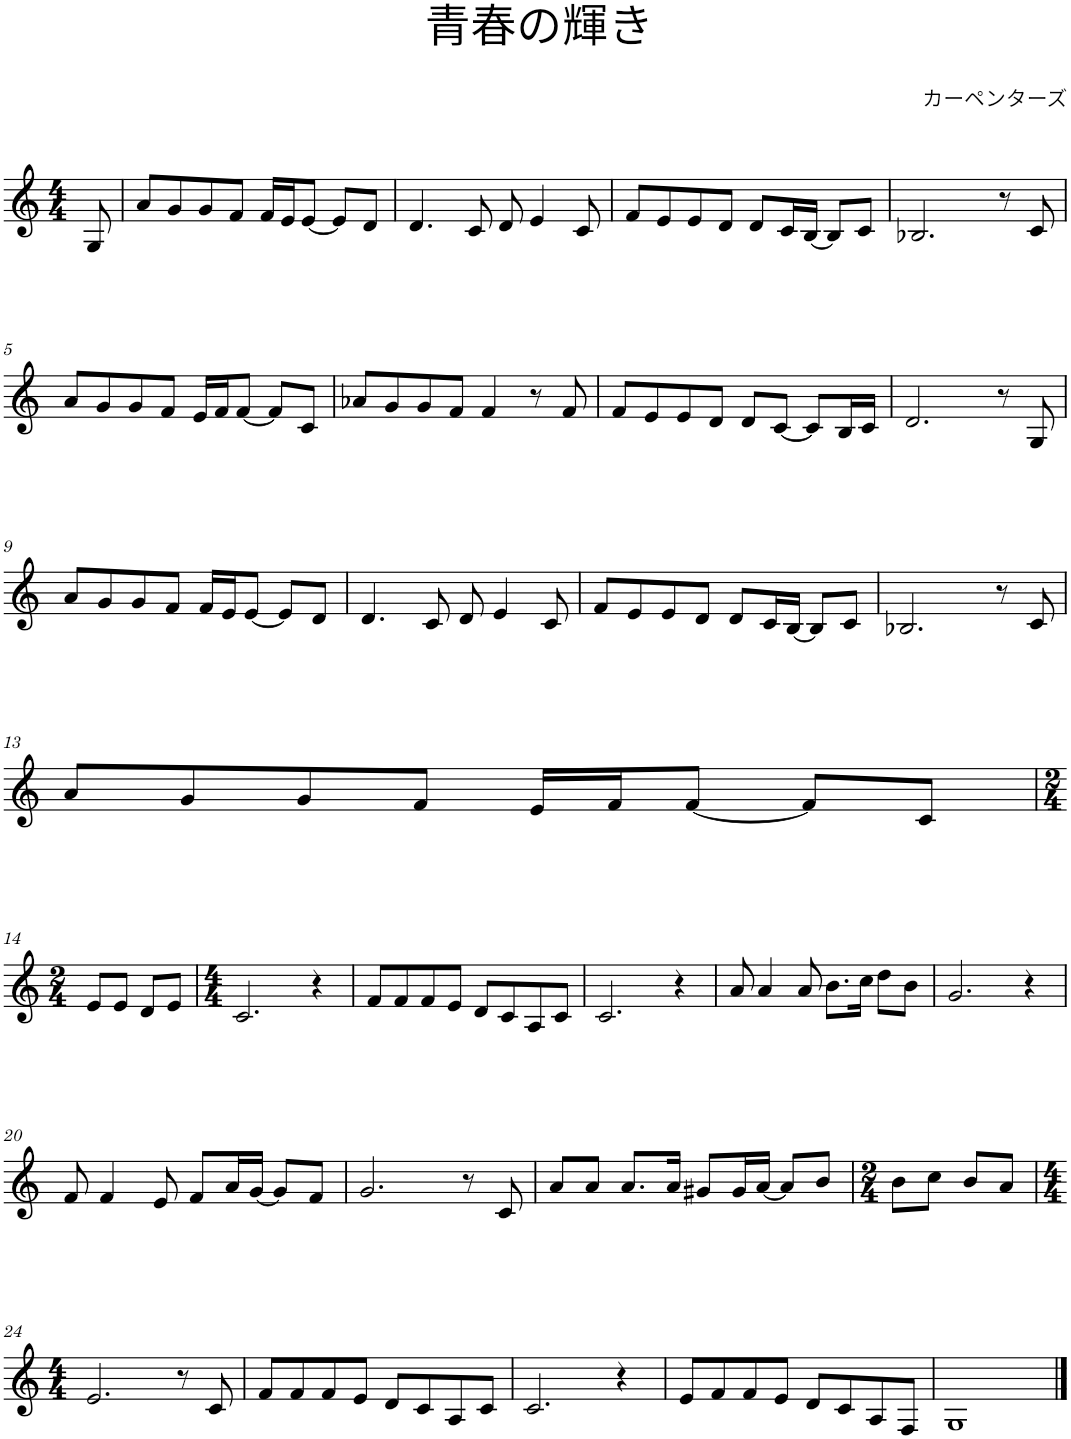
**kern
*part1
*staff1
*I"Piano
*I'Pno.
*clefG2
*k[]
*M4/4
=
8G/
=1
8a/L
8g/
8g/
8f/J
16f/LL
16e/J
[<8e/J
8e/L]
8d/J
=2
4.d/
8c/
8d/
4e/
8c/
=3
8f/L
8e/
8e/
8d/J
8d/L
16c/L
[<16B/JJ
8B/L]
8c/J
=4
2.B-X/
8r
8c/
!!LO:LB:g=z
=5
8a/L
8g/
8g/
8f/J
16e/LL
16f/J
[<8f/J
8f/L]
8c/J
=6
8a-X/L
8g/
8g/
8f/J
4f/
8r
8f/
=7
8f/L
8e/
8e/
8d/J
8d/L
[<8c/J
8c/L]
16B/L
16c/JJ
=8
2.d/
8r
8G/
!!LO:LB:g=z
=9
8a/L
8g/
8g/
8f/J
16f/LL
16e/J
[<8e/J
8e/L]
8d/J
=10
4.d/
8c/
8d/
4e/
8c/
=11
8f/L
8e/
8e/
8d/J
8d/L
16c/L
[<16B/JJ
8B/L]
8c/J
=12
2.B-X/
8r
8c/
!!LO:LB:g=z
=13
8a/L
8g/
8g/
8f/J
16e/LL
16f/J
[<8f/J
8f/L]
8c/J
!!LO:LB:g=z
=14
*M2/4
8e/L
8e/J
8d/L
8e/J
=15
*M4/4
2.c/
4r
=16
8f/L
8f/
8f/
8e/J
8d/L
8c/
8A/
8c/J
=17
2.c/
4r
=18
8a/
4a/
8a/
8.b\L
16cc\Jk
8dd\L
8b\J
=19
2.g/
4r
!!LO:LB:g=z
=20
8f/
4f/
8e/
8f/L
16a/L
[<16g/JJ
8g/L]
8f/J
=21
2.g/
8r
8c/
=22
8a/L
8a/J
8.a/L
16a/Jk
8g#X/L
16g#/L
[<16a/JJ
8a/L]
8b/J
=23
*M2/4
8b\L
8cc\J
8b/L
8a/J
!!LO:LB:g=z
=24
*M4/4
2.e/
8r
8c/
=25
8f/L
8f/
8f/
8e/J
8d/L
8c/
8A/
8c/J
=26
2.c/
4r
=27
8e/L
8f/
8f/
8e/J
8d/L
8c/
8A/
8F/J
=28
1G
==
*-
